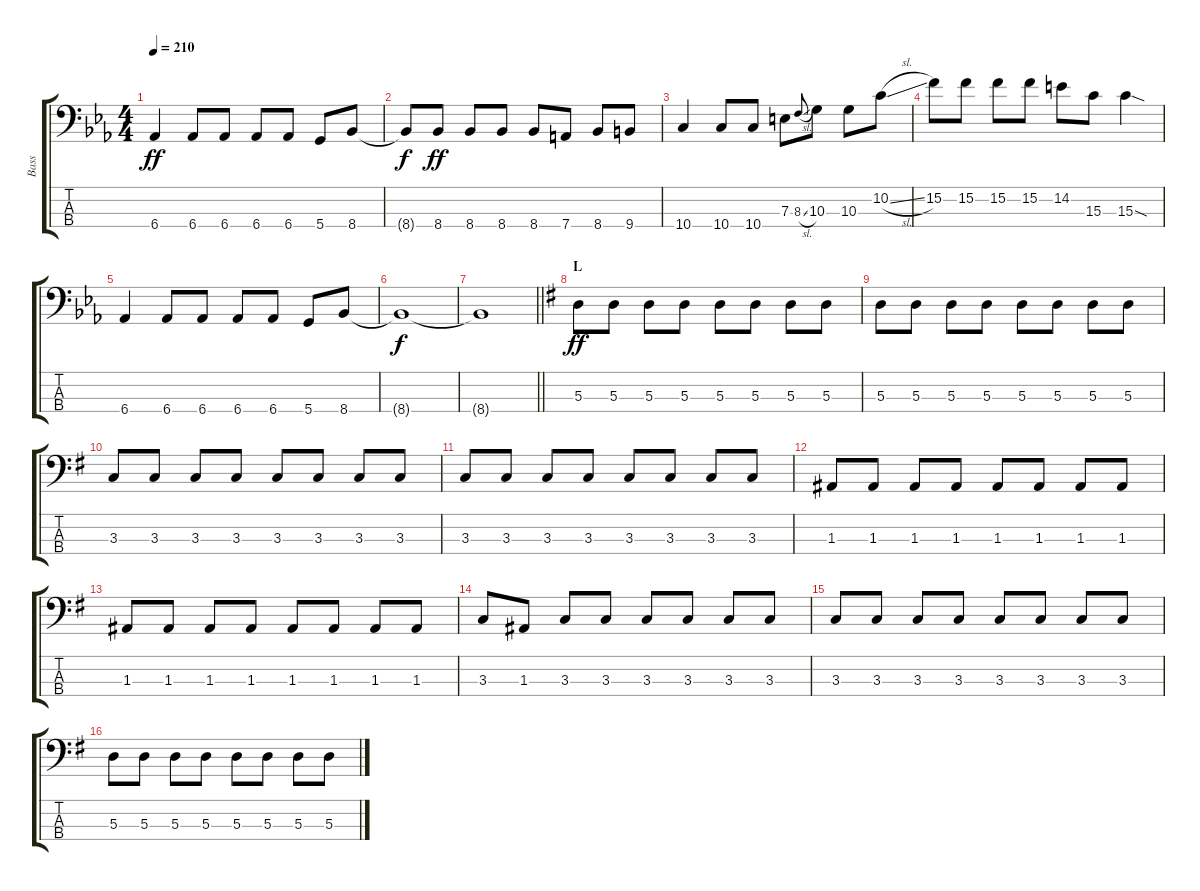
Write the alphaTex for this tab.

\track ("Bass" "Bass") {instrument electricbasspick}
\staff {score tabs}
\tuning (G2 D2 A1 D1) {hide}
\ts (4 4)
\tempo 210
\clef f4
\ks eb
6.4.4{dy ff} 6.4.8 6.4.8 6.4.8 6.4.8 5.4.8 8.4.8 |
8.4{t}.8{dy f} 8.4.8{dy ff} 8.4.8 8.4.8 8.4.8 7.4.8 8.4.8 9.4.8 |
10.4.4 10.4.8 10.4.8 7.3.8 8.3{sl}.8{gr onbeat} 10.3.8 10.3.8 10.2{sl}.8 |
15.2.8 15.2.8 15.2.8 15.2.8 14.2.8 15.3.8 15.3{sod}.4 |
6.4.4 6.4.8 6.4.8 6.4.8 6.4.8 5.4.8 8.4.8 |
8.4{t}.1{dy f} |
\barLineRight lightlight
8.4{t}.1 |
\section ("" "L")
\ks g
5.3.8{dy ff} 5.3.8 5.3.8 5.3.8 5.3.8 5.3.8 5.3.8 5.3.8 |
5.3.8 5.3.8 5.3.8 5.3.8 5.3.8 5.3.8 5.3.8 5.3.8 |
3.3.8 3.3.8 3.3.8 3.3.8 3.3.8 3.3.8 3.3.8 3.3.8 |
3.3.8 3.3.8 3.3.8 3.3.8 3.3.8 3.3.8 3.3.8 3.3.8 |
1.3.8 1.3.8 1.3.8 1.3.8 1.3.8 1.3.8 1.3.8 1.3.8 |
1.3.8 1.3.8 1.3.8 1.3.8 1.3.8 1.3.8 1.3.8 1.3.8 |
3.3.8 1.3.8 3.3.8 3.3.8 3.3.8 3.3.8 3.3.8 3.3.8 |
3.3.8 3.3.8 3.3.8 3.3.8 3.3.8 3.3.8 3.3.8 3.3.8 |
5.3.8 5.3.8 5.3.8 5.3.8 5.3.8 5.3.8 5.3.8 5.3.8
